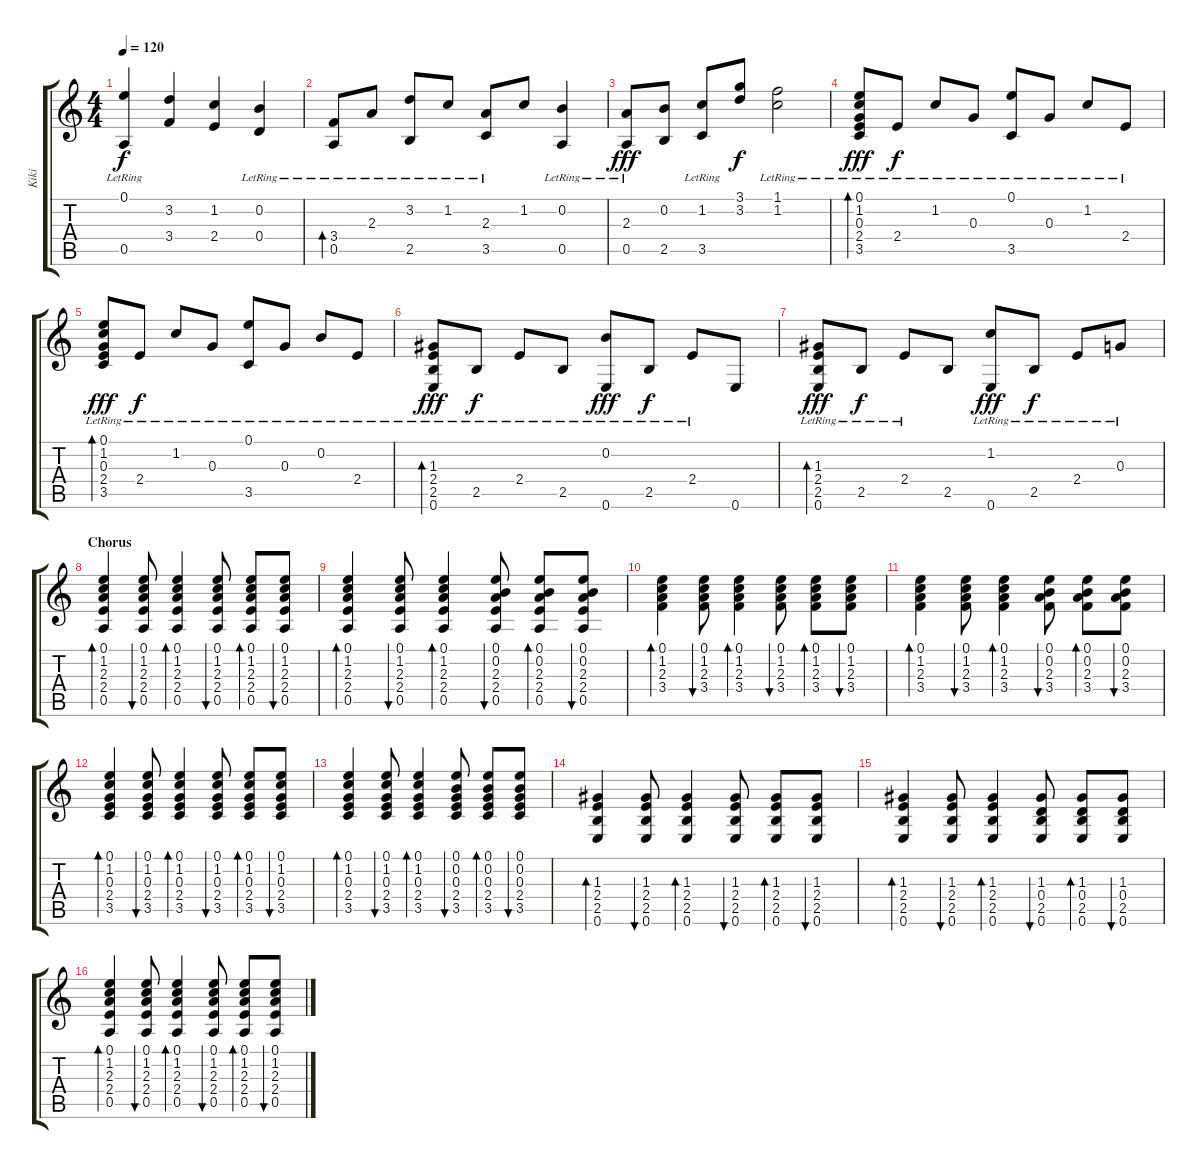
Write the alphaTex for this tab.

\track ("Kiki" "Kiki") {instrument acousticguitarnylon}
\staff {score tabs}
\tuning (E4 B3 G3 D3 A2 E2) {hide}
\ts (4 4)
\tempo 120
\clef g2
\ks c
(0.1{lr} 0.5{lr}).4{dy f} (3.2 3.4).4 (1.2 2.4).4 (0.2{lr} 0.4{lr}).4 |
(3.4{lr} 0.5{lr}).8{bd 60} 2.3{lr}.8 (3.2 2.5{lr}).8 1.2{lr}.8 (2.3{lr} 3.5{lr}).8 1.2.8 (0.2{lr} 0.5{lr}).4 |
(2.3{lr} 0.5).8{dy fff} (0.2 2.5).8 (1.2 3.5{lr}).8 (3.1 3.2).8{dy f} (1.1{lr} 1.2{lr}).2 |
(0.1{lr} 1.2{lr} 0.3{lr} 2.4 3.5{lr}).8{bd 60 dy fff} 2.4{lr}.8{dy f} 1.2{lr}.8 0.3{lr}.8 (0.1{lr} 3.5{lr}).8 0.3{lr}.8 1.2{lr}.8 2.4{lr}.8 |
(0.1{lr} 1.2{lr} 0.3{lr} 2.4 3.5{lr}).8{bd 60 dy fff} 2.4{lr}.8{dy f} 1.2{lr}.8 0.3{lr}.8 (0.1{lr} 3.5{lr}).8 0.3{lr}.8 0.2{lr}.8 2.4{lr}.8 |
(1.3{lr} 2.4{lr} 2.5 0.6{lr}).8{bd 60 dy fff} 2.5{lr}.8{dy f} 2.4{lr}.8 2.5{lr}.8 (0.2{lr} 0.6{lr}).8{dy fff} 2.5{lr}.8{dy f} 2.4{lr}.8 0.6.8 |
(1.3{lr} 2.4{lr} 2.5 0.6{lr}).8{bd 60 dy fff} 2.5{lr}.8{dy f} 2.4{lr}.8 2.5.8 (1.2{lr} 0.6{lr}).8{dy fff} 2.5{lr}.8{dy f} 2.4{lr}.8 0.3{lr}.8 |
\section ("" "Chorus")
(0.1 1.2 2.3 2.4 0.5).4{bd 60} (0.1 1.2 2.3 2.4 0.5).8{bu 60} (0.1 1.2 2.3 2.4 0.5).4{bd 60} (0.1 1.2 2.3 2.4 0.5).8{bu 60} (0.1 1.2 2.3 2.4 0.5).8{bd 60} (0.1 1.2 2.3 2.4 0.5).8{bu 60} |
(0.1 1.2 2.3 2.4 0.5).4{bd 60} (0.1 1.2 2.3 2.4 0.5).8{bu 60} (0.1 1.2 2.3 2.4 0.5).4{bd 60} (0.1 0.2 2.3 2.4 0.5).8{bu 60} (0.1 0.2 2.3 2.4 0.5).8{bd 60} (0.1 0.2 2.3 2.4 0.5).8{bu 60} |
(0.1 1.2 2.3 3.4).4{bd 60} (0.1 1.2 2.3 3.4).8{bu 60} (0.1 1.2 2.3 3.4).4{bd 60} (0.1 1.2 2.3 3.4).8{bu 60} (0.1 1.2 2.3 3.4).8{bd 60} (0.1 1.2 2.3 3.4).8{bu 60} |
(0.1 1.2 2.3 3.4).4{bd 60} (0.1 1.2 2.3 3.4).8{bu 60} (0.1 1.2 2.3 3.4).4{bd 60} (0.1 0.2 2.3 3.4).8{bu 60} (0.1 0.2 2.3 3.4).8{bd 60} (0.1 0.2 2.3 3.4).8{bu 60} |
(0.1 1.2 0.3 2.4 3.5).4{bd 60} (0.1 1.2 0.3 2.4 3.5).8{bu 60} (0.1 1.2 0.3 2.4 3.5).4{bd 60} (0.1 1.2 0.3 2.4 3.5).8{bu 60} (0.1 1.2 0.3 2.4 3.5).8{bd 60} (0.1 1.2 0.3 2.4 3.5).8{bu 60} |
(0.1 1.2 0.3 2.4 3.5).4{bd 60} (0.1 1.2 0.3 2.4 3.5).8{bu 60} (0.1 1.2 0.3 2.4 3.5).4{bd 60} (0.1 0.2 0.3 2.4 3.5).8{bu 60} (0.1 0.2 0.3 2.4 3.5).8{bd 60} (0.1 0.2 0.3 2.4 3.5).8{bu 60} |
(1.3 2.4 2.5 0.6).4{bd 60} (1.3 2.4 2.5 0.6).8{bu 60} (1.3 2.4 2.5 0.6).4{bd 60} (1.3 2.4 2.5 0.6).8{bu 60} (1.3 2.4 2.5 0.6).8{bd 60} (1.3 2.4 2.5 0.6).8{bu 60} |
(1.3 2.4 2.5 0.6).4{bd 60} (1.3 2.4 2.5 0.6).8{bu 60} (1.3 2.4 2.5 0.6).4{bd 60} (1.3 0.4 2.5 0.6).8{bu 60} (1.3 0.4 2.5 0.6).8{bd 60} (1.3 0.4 2.5 0.6).8{bu 60} |
(0.1 1.2 2.3 2.4 0.5).4{bd 60} (0.1 1.2 2.3 2.4 0.5).8{bu 60} (0.1 1.2 2.3 2.4 0.5).4{bd 60} (0.1 1.2 2.3 2.4 0.5).8{bu 60} (0.1 1.2 2.3 2.4 0.5).8{bd 60} (0.1 1.2 2.3 2.4 0.5).8{bu 60}
